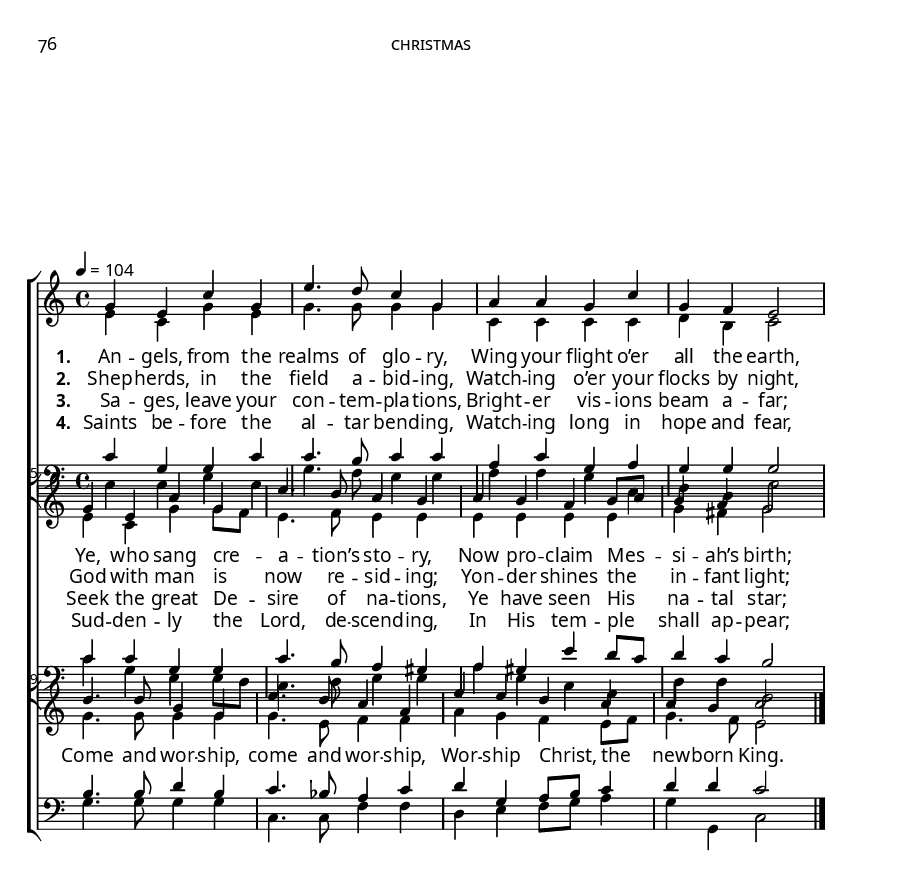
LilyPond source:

\version "2.14.2"
\include "util.ly"
\paper {
  print-all-headers = ##f
  paper-height = 9\in
  paper-width = 6\in
  indent = 0\in
  %system-system-spacing = #'((basic-distance . 10) (padding . 0))
  score-markup-spacing =
    #'((basic-distance . 0)
       (minimum-distance . 0)
       (padding . 0)
       (stretchability . 0))
  system-system-spacing =
    #'((basic-distance . 0)
       (minimum-distance . 0)
       (padding . -5)
       (stretchability . 100))
%{IF_LESSER
  markup-system-spacing #'stretchability = 50
  top-markup-spacing #'stretchability = 30
  last-bottom-spacing #'stretchability = 60
%}%END_IF_LESSER
  ragged-last-bottom = ##t
  ragged-bottom = ##f
  two-sided = ##t
  inner-margin = 0.5\in
  outer-margin = 0.25\in
  top-margin = 0.25\in
  bottom-margin = 0.25\in
  first-page-number = #076
  print-first-page-number = ##t
  headerLine = \markup{\override #'(font-name . "Garamond Premier Pro") \smallCapsOldStyle"christmas"}
  oddHeaderMarkup = \markup\fill-line{
     \override #'(font-name . "Garamond Premier Pro")\abs-fontsize #8.5
     \combine 
        \fill-line{"" \on-the-fly #print-page-number-check-first
        \oldStylePageNum""
        }
        \fill-line{\headerLine}
  }
  evenHeaderMarkup = \markup {
     \override #'(font-name . "Garamond Premier Pro")\abs-fontsize #8.5
     \combine
        \on-the-fly #print-page-number-check-first
        \oldStylePageNum""
        \fill-line{\headerLine}
  }
  title = \markup{\override #'(font-name . "Garamond Premier Pro Semibold"){ \abs-fontsize #15 \smallCapsOldStyle"Angels, from the Realms of Glory"}}
  poet = \markup\oldStyleNum"James Montgomery (1771–1854)"
  composer = \markup\oldStyleNum"Henry Smart (1813–1879)"
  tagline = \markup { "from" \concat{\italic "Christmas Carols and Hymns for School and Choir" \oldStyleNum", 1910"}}
}

#(set-global-staff-size 15) \paper{ #(define fonts (make-pango-font-tree "GoudyOlSt BT" "Garamond Premier Pro" "Garamond Premier Pro" (/ 15 20))) }
%IF_NOT_LESSER

%IF_NOT_LESSER
\markup\vspace#8
%END_IF_NOT_LESSER





















%Angels From the Realms of Glory
global = {
  \key c \major
  \time 4/4
  \override DynamicLineSpanner #'staff-padding = #0.0
  \override DynamicLineSpanner #'Y-extent = #'(-1 . 1)
  \autoBeamOff
}

sopMusic = \relative c'' {
  \tempo 4 = 104
  g4 e c' g |
  e'4. d8 c4 g |
  a a g c |
  g f e2 | \break
  
  g4 e c' g |
  e'4. d8 c4 b |
  c b a b8[ c] |
  b4 a g2 | \break
  
  d'4. d8 b4 g |  
  e'4. d8 c4 a |
  f' e d c |
  c b c2 \bar "|."
}
sopWords = \lyricmode {
  
}

altoMusic = \relative c' {
  e4 c g' e |
  g4. g8 g4 g |
  c, c c c |
  
  d b c2 |
  e4 c g' g8[ f] |
  e4. f8 e4 e |
  
  e e e e |
  g fis g2 |
  g4. g8 g4 g |
  
  g4. e8 f4 f |
  a g f e8[ f] |
  g4. f8 e2 \bar "|."
}
altoWords = \lyricmode {
  \dropLyricsIX
  \set stanza = #"1. "
  An -- gels, from the realms of glo -- ry,
  Wing your flight o’er all the earth,
  \set associatedVoice = "basses"
  Ye, who sang cre -- a -- tion’s sto -- ry,
  \unset associatedVoice
  Now pro -- claim Mes -- si -- ah’s birth;
  Come and wor -- ship, come and wor -- ship,
  \set associatedVoice = "basses"
  Wor -- ship
  \set associatedVoice = "altos"
  Christ, the
  \unset associatedVoice
  new -- born King.
}
altoWordsII = \lyricmode {
  \dropLyricsIX
%\markup\italic
  \set stanza = #"2. "
  Shep -- herds, in the field a -- bid -- ing, Watch -- ing o’er your flocks by night,
  \set associatedVoice = "basses"
  God with man is now re -- sid -- ing;
  \unset associatedVoice
  Yon -- der shines the in -- fant light;
}
altoWordsIII = \lyricmode {
  \dropLyricsIX
  \set stanza = #"3. "
  Sa -- ges, leave your con -- tem -- pla -- tions, Bright -- er vis -- ions beam a -- far;
  \set associatedVoice = "basses"
  Seek the great De -- sire of na -- tions,
  \unset associatedVoice
  Ye have seen His na -- tal star;
}
altoWordsIV = \lyricmode {
  \dropLyricsIX
  \set stanza = #"4. "
  Saints be -- fore the al -- tar bend -- ing,
    Watch -- ing long in hope and fear,
  \set associatedVoice = "basses"
  Sud -- den -- ly the Lord, de -- scend -- ing, 
  \unset associatedVoice
    In His tem -- ple shall ap -- pear;
}
tenorMusic = \relative c' {
  c4 g g c |
  c4. b8 c4 c |
  a c g a |
  
  g g g2 |
  c4 c g g |
  c4. b8 a4 gis |
  
  a gis e' d8[ c] |
  d4 c b2 |
  b4. b8 d4 b |
  
  c4. bes8 a4 c |
  d g, a8[ b] c4 |
  d4 d c2 \bar "|."
}
tenorWords = \lyricmode {

}

bassMusic = \relative c {
  c4 c e c |
  g'4. f8 e4 e |
  f f e a, |
  
  b g c2 |
  c'4 g e e8[ d] |
  c4. d8 e4 e |
  
  a e c a |
  d d g,2 |
  g'4. g8 g4 g |
  
  c,4. c8 f4 f |
  d e f8[ g] a4 |
  g g, c2 \bar "|."
}
bassWords = \lyricmode {

}

\score {
  <<
   \new ChoirStaff <<
%    \new Lyrics = sopranos \with { \override VerticalAxisGroup #'nonstaff-relatedstaff-spacing = #'((basic-distance . 1)) }
    \new Staff = women <<
      \new Voice = "sopranos" { \voiceOne << \global \sopMusic >> }
      \new Voice = "altos" { \voiceTwo << \global \altoMusic >> }
    >>
    \new Lyrics \with { alignAboveContext = #"women" \override VerticalAxisGroup #'nonstaff-relatedstaff-spacing = #'((basic-distance . 1))} \lyricsto "sopranos" \sopWords
   \new Staff = men <<
      \clef bass
      \new Voice = "tenors" { \voiceOne << \global \tenorMusic >> }
      \new Voice = "basses" { \voiceTwo << \global \bassMusic >> }
    >>
    \context Lyrics = "altosIV"  \with { alignBelowContext = #"women" } \lyricsto "sopranos" \altoWordsIV
    \context Lyrics = "altosIII"  \with { alignBelowContext = #"women" } \lyricsto "sopranos" \altoWordsIII
    \context Lyrics = "altosII"  \with { alignBelowContext = #"women" } \lyricsto "sopranos" \altoWordsII
    \context Lyrics = "altos"  \with { alignBelowContext = #"women" \override VerticalAxisGroup #'nonstaff-relatedstaff-spacing = #'((padding . -0.5))} \lyricsto "sopranos" \altoWords
    \new Lyrics \with { alignAboveContext = #"men" \override VerticalAxisGroup #'nonstaff-relatedstaff-spacing = #'((basic-distance . 1)) } \lyricsto "tenors" \tenorWords
    \new Lyrics \with { alignBelowContext = #"men" \override VerticalAxisGroup #'nonstaff-relatedstaff-spacing = #'((basic-distance . 1)) } \lyricsto "basses" \bassWords
  >>
%    \new PianoStaff << \new Staff { \new Voice { \pianoRH } } \new Staff { \clef "bass" \pianoLH } >>
  >>
  \layout {
    \context {
      \Score
      %\override SpacingSpanner #'base-shortest-duration = #(ly:make-moment 1 8)
      %\override SpacingSpanner #'common-shortest-duration = #(ly:make-moment 1 4)
    }
    \context {
      % Remove all empty staves
      % \Staff \RemoveEmptyStaves \override VerticalAxisGroup #'remove-first = ##t
    }
  }
  
  \midi {
    \tempo 4 = 104
    \set Staff.midiInstrument = "flute"
  
    \context {
      \Voice
      \remove "Dynamic_performer"
    }
  }
}
